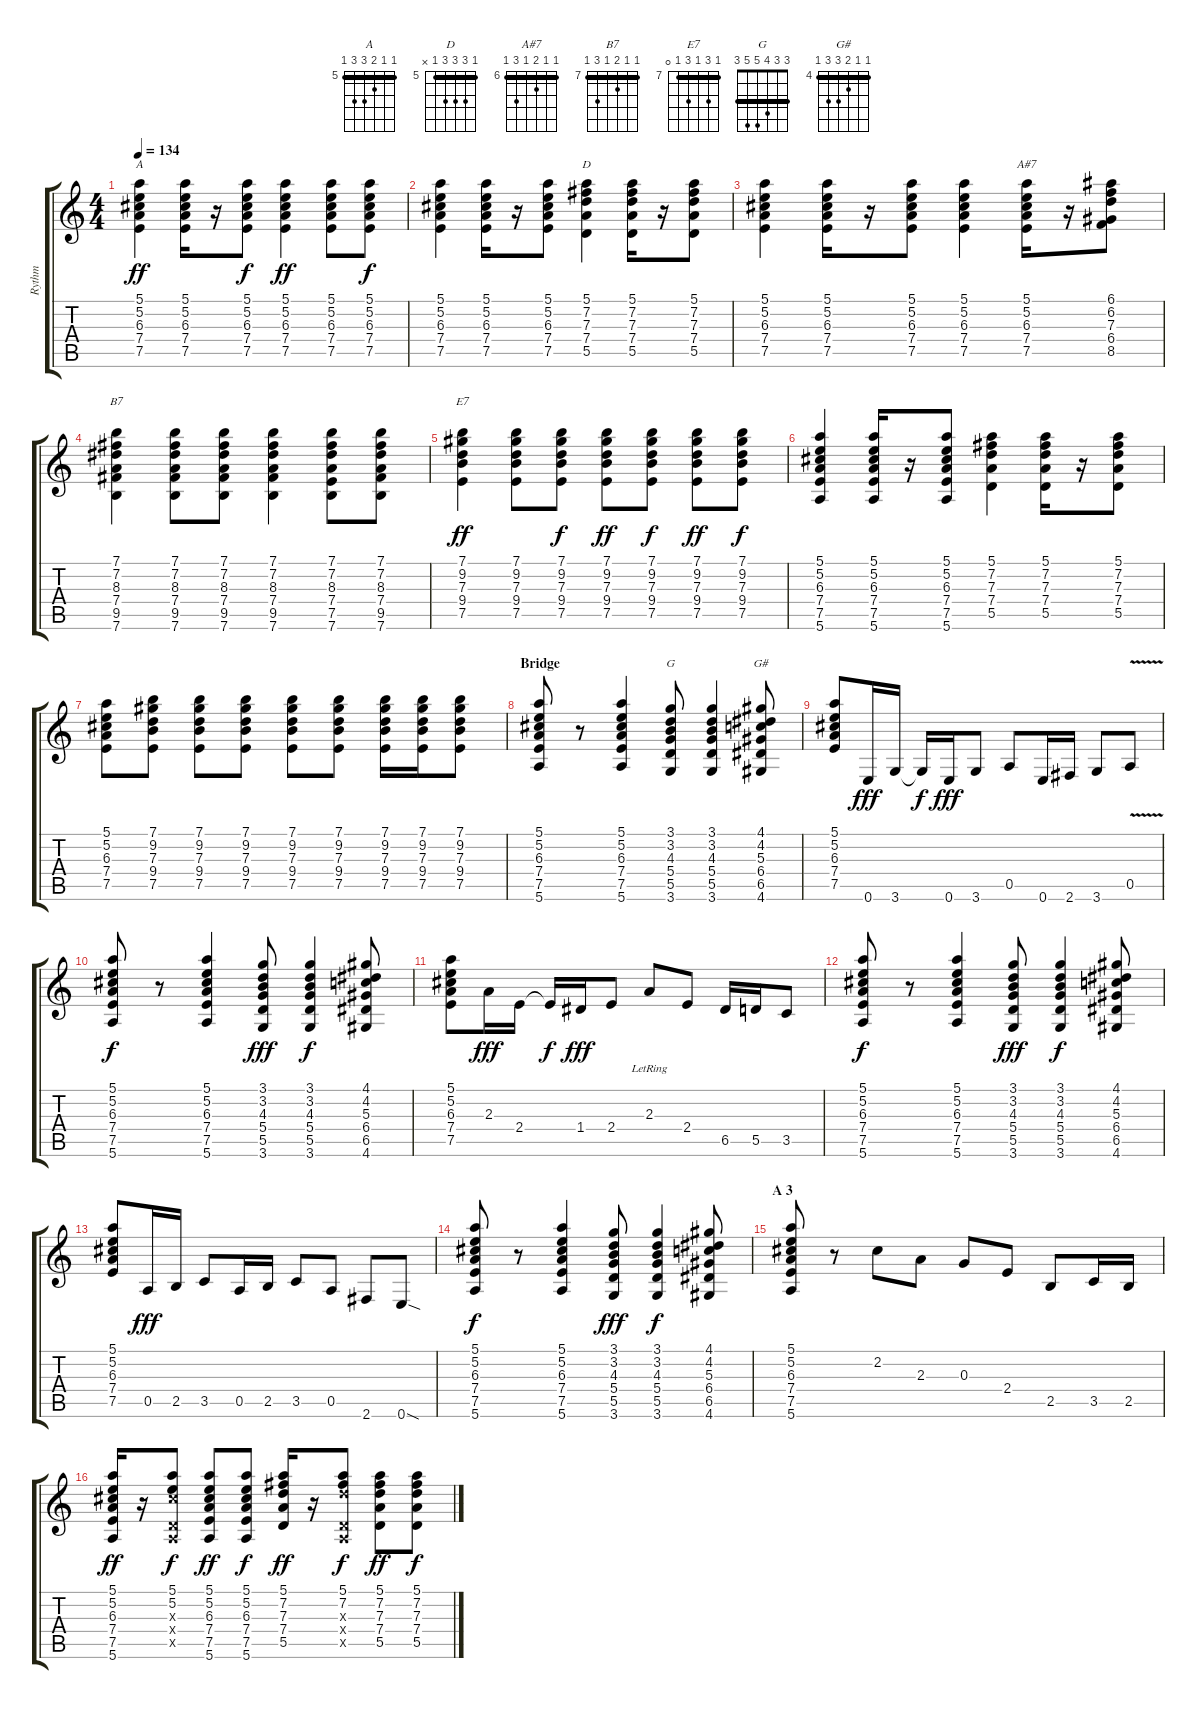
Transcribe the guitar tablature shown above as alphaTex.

\track ("Rythm" "Rythm") {instrument acousticguitarsteel}
\staff {score tabs}
\tuning (E4 B3 G3 D3 A2 E2) {hide}
\chord ("A" 5 5 6 7 7 5) {firstfret 5 barre 5}
\chord ("D" 5 7 7 7 5 x) {firstfret 5 barre 5}
\chord ("A#7" 6 6 7 6 8 6) {firstfret 6 barre 6}
\chord ("B7" 7 7 8 7 9 7) {firstfret 7 barre 7}
\chord ("E7" 7 9 7 9 7 0) {firstfret 7 barre 7}
\chord ("G" 3 3 4 5 5 3) {barre 3}
\chord ("G#" 4 4 5 6 6 4) {firstfret 4 barre 4}
\ts (4 4)
\tempo 134
\clef g2
\ks c
(5.1 5.2 6.3 7.4 7.5).4{ch "A" dy ff} (5.1 5.2 6.3 7.4 7.5).16 r.16 (5.1 5.2 6.3 7.4 7.5).8{dy f} (5.1 5.2 6.3 7.4 7.5).4{dy ff} (5.1 5.2 6.3 7.4 7.5).8 (5.1 5.2 6.3 7.4 7.5).8{dy f} |
(5.1 5.2 6.3 7.4 7.5).4 (5.1 5.2 6.3 7.4 7.5).16 r.16 (5.1 5.2 6.3 7.4 7.5).8 (5.1 7.2 7.3 7.4 5.5).4{ch "D"} (5.1 7.2 7.3 7.4 5.5).16 r.16 (5.1 7.2 7.3 7.4 5.5).8 |
(5.1 5.2 6.3 7.4 7.5).4 (5.1 5.2 6.3 7.4 7.5).16 r.16 (5.1 5.2 6.3 7.4 7.5).8 (5.1 5.2 6.3 7.4 7.5).4 (5.1 5.2 6.3 7.4 7.5).16{ch "A#7"} r.16 (6.1 6.2 7.3 6.4 8.5).8 |
(7.1 7.2 8.3 7.4 9.5 7.6).4{ch "B7"} (7.1 7.2 8.3 7.4 9.5 7.6).8 (7.1 7.2 8.3 7.4 9.5 7.6).8 (7.1 7.2 8.3 7.4 9.5 7.6).4 (7.1 7.2 8.3 7.4 7.5 7.6).8 (7.1 7.2 8.3 7.4 9.5 7.6).8 |
(7.1 9.2 7.3 9.4 7.5).4{ch "E7" dy ff} (7.1 9.2 7.3 9.4 7.5).8 (7.1 9.2 7.3 9.4 7.5).8{dy f} (7.1 9.2 7.3 9.4 7.5).8{dy ff} (7.1 9.2 7.3 9.4 7.5).8{dy f} (7.1 9.2 7.3 9.4 7.5).8{dy ff} (7.1 9.2 7.3 9.4 7.5).8{dy f} |
(5.1 5.2 6.3 7.4 7.5 5.6).4 (5.1 5.2 6.3 7.4 7.5 5.6).16 r.16 (5.1 5.2 6.3 7.4 7.5 5.6).8 (5.1 7.2 7.3 7.4 5.5).4 (5.1 7.2 7.3 7.4 5.5).16 r.16 (5.1 7.2 7.3 7.4 5.5).8 |
(5.1 5.2 6.3 7.4 7.5).8 (7.1 9.2 7.3 9.4 7.5).8 (7.1 9.2 7.3 9.4 7.5).8 (7.1 9.2 7.3 9.4 7.5).8 (7.1 9.2 7.3 9.4 7.5).8 (7.1 9.2 7.3 9.4 7.5).8 (7.1 9.2 7.3 9.4 7.5).16 (7.1 9.2 7.3 9.4 7.5).16 (7.1 9.2 7.3 9.4 7.5).8 |
\section ("" "Bridge")
(5.1 5.2 6.3 7.4 7.5 5.6).8 r.8 (5.1 5.2 6.3 7.4 7.5 5.6).4 (3.1 3.2 4.3 5.4 5.5 3.6).8{ch "G"} (3.1 3.2 4.3 5.4 5.5 3.6).4 (4.1 4.2 5.3 6.4 6.5 4.6).8{ch "G#"} |
(5.1 5.2 6.3 7.4 7.5).8 0.6.16{dy fff} 3.6.16 3.6{t}.16{dy f} 0.6.16{dy fff} 3.6.8 0.5.8 0.6.16 2.6.16 3.6.8 0.5{v}.8 |
(5.1 5.2 6.3 7.4 7.5 5.6).8{dy f} r.8 (5.1 5.2 6.3 7.4 7.5 5.6).4 (3.1 3.2 4.3 5.4 5.5 3.6).8{dy fff} (3.1 3.2 4.3 5.4 5.5 3.6).4{dy f} (4.1 4.2 5.3 6.4 6.5 4.6).8 |
(5.1 5.2 6.3 7.4 7.5).8 2.3.16{dy fff} 2.4.16 2.4{t}.16{dy f} 1.4.16{dy fff} 2.4.8 2.3{lr}.8 2.4.8 6.5.16 5.5.16 3.5.8 |
(5.1 5.2 6.3 7.4 7.5 5.6).8{dy f} r.8 (5.1 5.2 6.3 7.4 7.5 5.6).4 (3.1 3.2 4.3 5.4 5.5 3.6).8{dy fff} (3.1 3.2 4.3 5.4 5.5 3.6).4{dy f} (4.1 4.2 5.3 6.4 6.5 4.6).8 |
(5.1 5.2 6.3 7.4 7.5).8 0.5.16{dy fff} 2.5.16 3.5.8 0.5.16 2.5.16 3.5.8 0.5.8 2.6.8 0.6{sod}.8 |
(5.1 5.2 6.3 7.4 7.5 5.6).8{dy f} r.8 (5.1 5.2 6.3 7.4 7.5 5.6).4 (3.1 3.2 4.3 5.4 5.5 3.6).8{dy fff} (3.1 3.2 4.3 5.4 5.5 3.6).4{dy f} (4.1 4.2 5.3 6.4 6.5 4.6).8 |
\section ("" "A 3")
(5.1 5.2 6.3 7.4 7.5 5.6).8 r.8 2.2.8 2.3.8 0.3.8 2.4.8 2.5.8 3.5.16 2.5.16 |
(5.1 5.2 6.3 7.4 7.5 5.6).16{dy ff} r.16 (5.1 5.2 6.3{x} 0.4{x} 0.5{x}).8{dy f} (5.1 5.2 6.3 7.4 7.5 5.6).8{dy ff} (5.1 5.2 6.3 7.4 7.5 5.6).8{dy f} (5.1 7.2 7.3 7.4 5.5).16{dy ff} r.16 (5.1 7.2 7.3{x} 0.4{x} 0.5{x}).8{dy f} (5.1 7.2 7.3 7.4 5.5).8{dy ff} (5.1 7.2 7.3 7.4 5.5).8{dy f}
